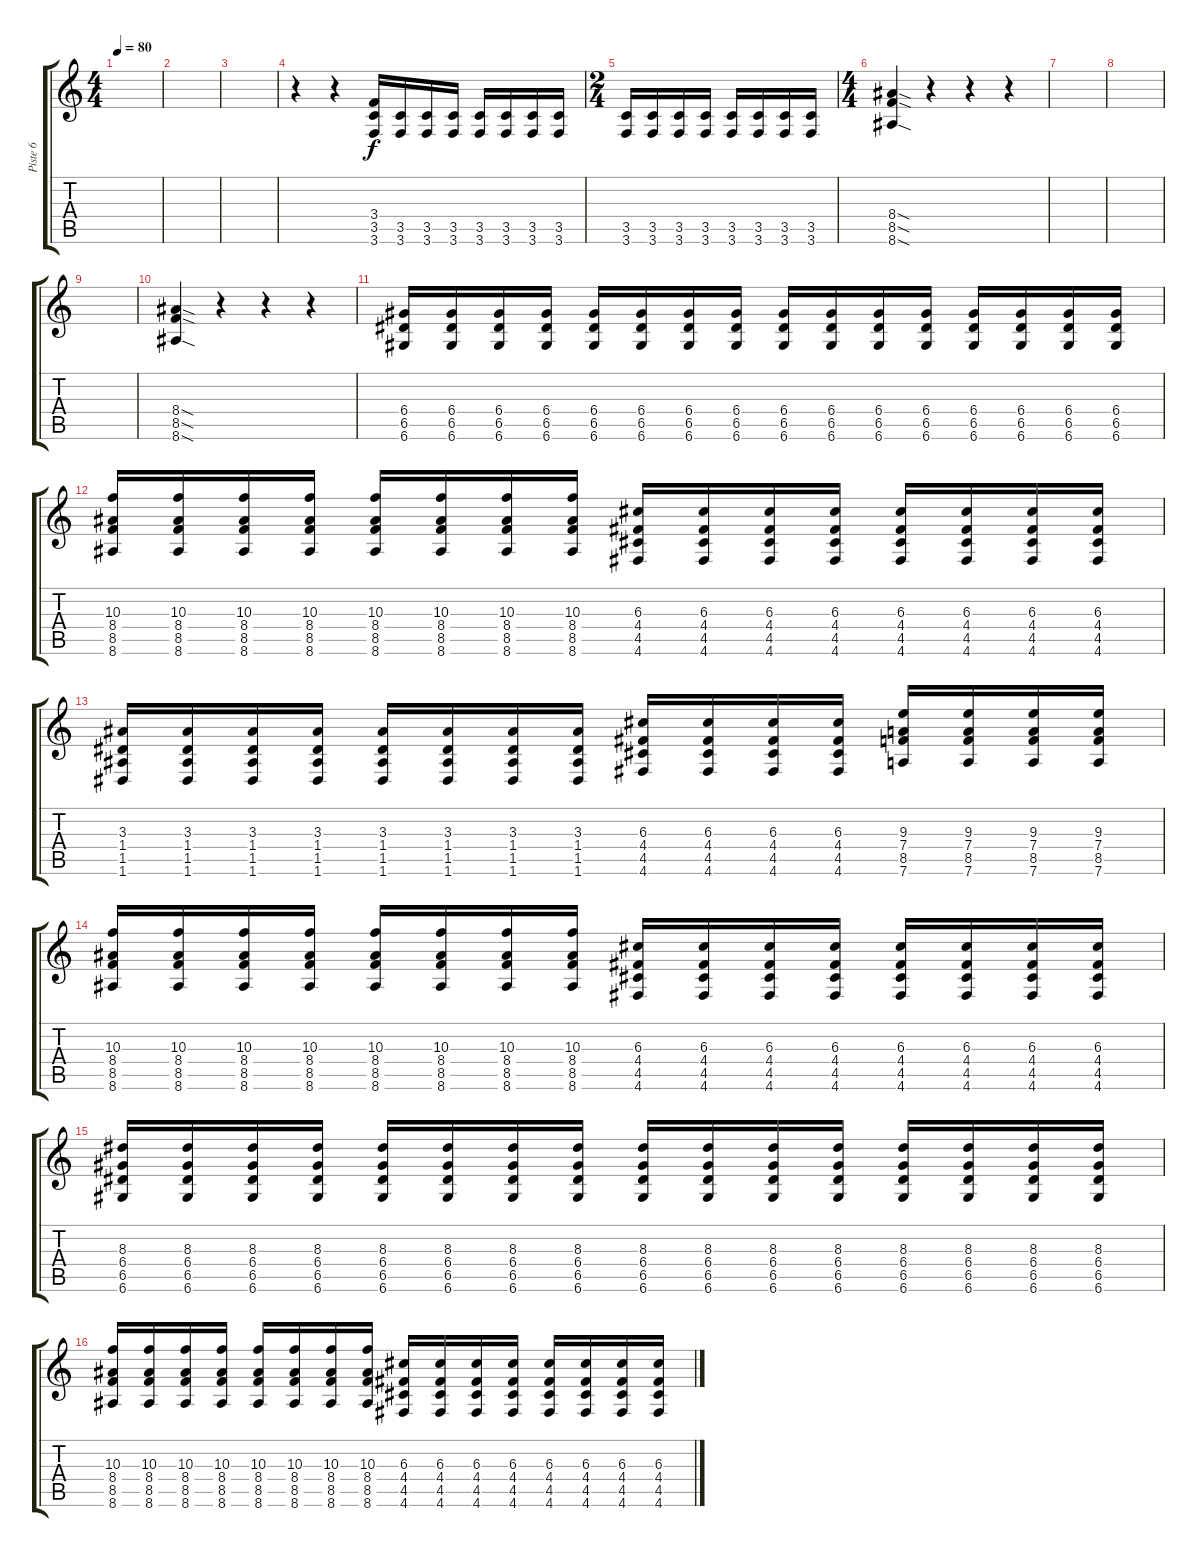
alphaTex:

\track ("Piste 6" "Piste 6") {instrument overdrivenguitar}
\staff {score tabs}
\tuning (E4 B3 G3 D3 A2 D2) {hide}
\ts (4 4)
\tempo 80
\clef g2
\ks c
|
|
|
r.4 r.4 (3.4 3.5 3.6).16 (3.5 3.6).16 (3.5 3.6).16 (3.5 3.6).16 (3.5 3.6).16 (3.5 3.6).16 (3.5 3.6).16 (3.5 3.6).16 |
\ts (2 4)
(3.5 3.6).16 (3.5 3.6).16 (3.5 3.6).16 (3.5 3.6).16 (3.5 3.6).16 (3.5 3.6).16 (3.5 3.6).16 (3.5 3.6).16 |
\ts (4 4)
(8.4{sod} 8.5{sod} 8.6{sod}).4 r.4 r.4 r.4 |
|
|
|
(8.4{sod} 8.5{sod} 8.6{sod}).4 r.4 r.4 r.4 |
(6.4 6.5 6.6).16 (6.4 6.5 6.6).16 (6.4 6.5 6.6).16 (6.4 6.5 6.6).16 (6.4 6.5 6.6).16 (6.4 6.5 6.6).16 (6.4 6.5 6.6).16 (6.4 6.5 6.6).16 (6.4 6.5 6.6).16 (6.4 6.5 6.6).16 (6.4 6.5 6.6).16 (6.4 6.5 6.6).16 (6.4 6.5 6.6).16 (6.4 6.5 6.6).16 (6.4 6.5 6.6).16 (6.4 6.5 6.6).16 |
(10.3 8.4 8.5 8.6).16 (10.3 8.4 8.5 8.6).16 (10.3 8.4 8.5 8.6).16 (10.3 8.4 8.5 8.6).16 (10.3 8.4 8.5 8.6).16 (10.3 8.4 8.5 8.6).16 (10.3 8.4 8.5 8.6).16 (10.3 8.4 8.5 8.6).16 (6.3 4.4 4.5 4.6).16 (6.3 4.4 4.5 4.6).16 (6.3 4.4 4.5 4.6).16 (6.3 4.4 4.5 4.6).16 (6.3 4.4 4.5 4.6).16 (6.3 4.4 4.5 4.6).16 (6.3 4.4 4.5 4.6).16 (6.3 4.4 4.5 4.6).16 |
(3.3 1.4 1.5 1.6).16 (3.3 1.4 1.5 1.6).16 (3.3 1.4 1.5 1.6).16 (3.3 1.4 1.5 1.6).16 (3.3 1.4 1.5 1.6).16 (3.3 1.4 1.5 1.6).16 (3.3 1.4 1.5 1.6).16 (3.3 1.4 1.5 1.6).16 (6.3 4.4 4.5 4.6).16 (6.3 4.4 4.5 4.6).16 (6.3 4.4 4.5 4.6).16 (6.3 4.4 4.5 4.6).16 (9.3 7.4 8.5 7.6).16 (9.3 7.4 8.5 7.6).16 (9.3 7.4 8.5 7.6).16 (9.3 7.4 8.5 7.6).16 |
(10.3 8.4 8.5 8.6).16 (10.3 8.4 8.5 8.6).16 (10.3 8.4 8.5 8.6).16 (10.3 8.4 8.5 8.6).16 (10.3 8.4 8.5 8.6).16 (10.3 8.4 8.5 8.6).16 (10.3 8.4 8.5 8.6).16 (10.3 8.4 8.5 8.6).16 (6.3 4.4 4.5 4.6).16 (6.3 4.4 4.5 4.6).16 (6.3 4.4 4.5 4.6).16 (6.3 4.4 4.5 4.6).16 (6.3 4.4 4.5 4.6).16 (6.3 4.4 4.5 4.6).16 (6.3 4.4 4.5 4.6).16 (6.3 4.4 4.5 4.6).16 |
(8.3 6.4 6.5 6.6).16 (8.3 6.4 6.5 6.6).16 (8.3 6.4 6.5 6.6).16 (8.3 6.4 6.5 6.6).16 (8.3 6.4 6.5 6.6).16 (8.3 6.4 6.5 6.6).16 (8.3 6.4 6.5 6.6).16 (8.3 6.4 6.5 6.6).16 (8.3 6.4 6.5 6.6).16 (8.3 6.4 6.5 6.6).16 (8.3 6.4 6.5 6.6).16 (8.3 6.4 6.5 6.6).16 (8.3 6.4 6.5 6.6).16 (8.3 6.4 6.5 6.6).16 (8.3 6.4 6.5 6.6).16 (8.3 6.4 6.5 6.6).16 |
(10.3 8.4 8.5 8.6).16 (10.3 8.4 8.5 8.6).16 (10.3 8.4 8.5 8.6).16 (10.3 8.4 8.5 8.6).16 (10.3 8.4 8.5 8.6).16 (10.3 8.4 8.5 8.6).16 (10.3 8.4 8.5 8.6).16 (10.3 8.4 8.5 8.6).16 (6.3 4.4 4.5 4.6).16 (6.3 4.4 4.5 4.6).16 (6.3 4.4 4.5 4.6).16 (6.3 4.4 4.5 4.6).16 (6.3 4.4 4.5 4.6).16 (6.3 4.4 4.5 4.6).16 (6.3 4.4 4.5 4.6).16 (6.3 4.4 4.5 4.6).16
